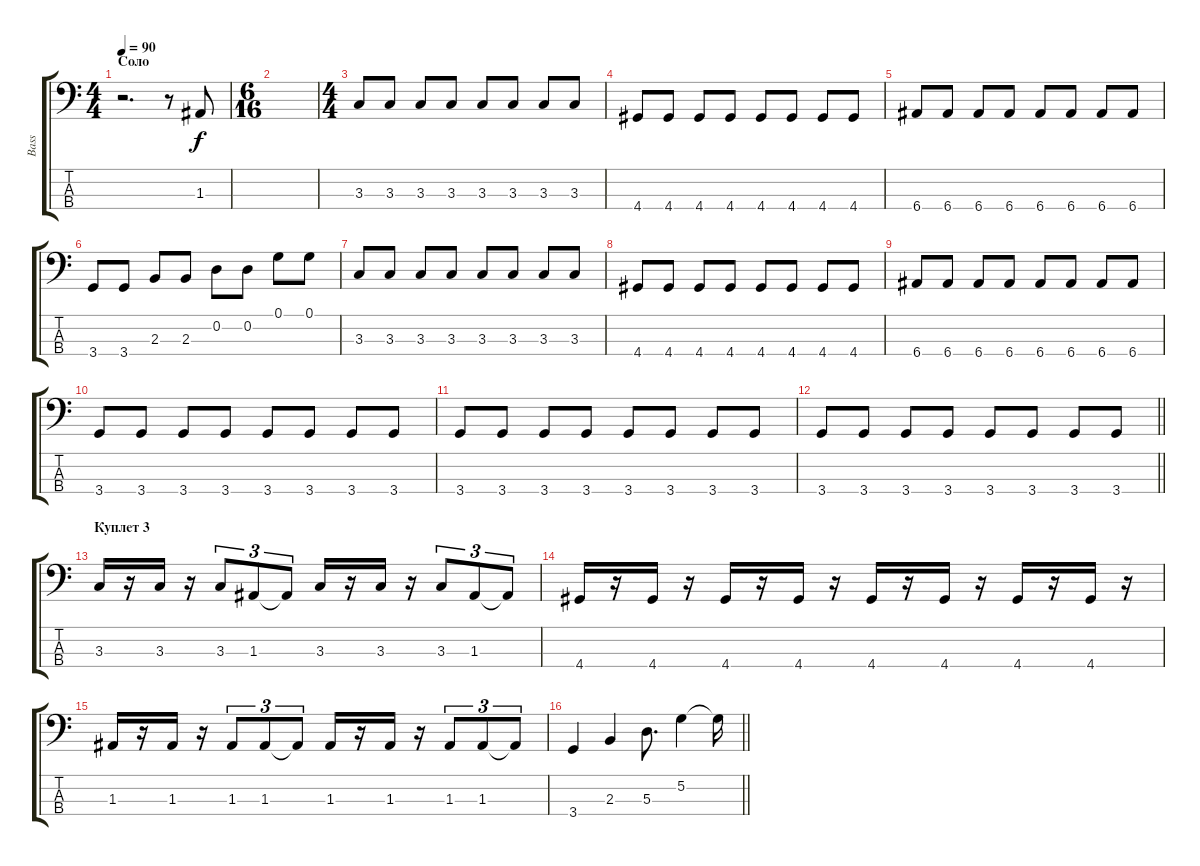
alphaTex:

\track ("Bass" "Bass") {instrument slapbass2}
\staff {score tabs}
\tuning (G2 D2 A1 E1) {hide}
\ts (4 4)
\section ("" "Соло")
\tempo 90
\clef f4
\ks c
r.2{d dy f} r.8 1.3.8 |
\ts (6 16)
|
\ts (4 4)
3.3.8 3.3.8 3.3.8 3.3.8 3.3.8 3.3.8 3.3.8 3.3.8 |
4.4.8 4.4.8 4.4.8 4.4.8 4.4.8 4.4.8 4.4.8 4.4.8 |
6.4.8 6.4.8 6.4.8 6.4.8 6.4.8 6.4.8 6.4.8 6.4.8 |
3.4.8 3.4.8 2.3.8 2.3.8 0.2.8 0.2.8 0.1.8 0.1.8 |
3.3.8 3.3.8 3.3.8 3.3.8 3.3.8 3.3.8 3.3.8 3.3.8 |
4.4.8 4.4.8 4.4.8 4.4.8 4.4.8 4.4.8 4.4.8 4.4.8 |
6.4.8 6.4.8 6.4.8 6.4.8 6.4.8 6.4.8 6.4.8 6.4.8 |
3.4.8 3.4.8 3.4.8 3.4.8 3.4.8 3.4.8 3.4.8 3.4.8 |
3.4.8 3.4.8 3.4.8 3.4.8 3.4.8 3.4.8 3.4.8 3.4.8 |
\barLineRight lightlight
3.4.8 3.4.8 3.4.8 3.4.8 3.4.8 3.4.8 3.4.8 3.4.8 |
\section ("" "Куплет 3")
3.3.16 r.16 3.3.16 r.16 3.3.8{tu (3 2)} 1.3.8{tu (3 2)} 1.3{t}.8{tu (3 2)} 3.3.16 r.16 3.3.16 r.16 3.3.8{tu (3 2)} 1.3.8{tu (3 2)} 1.3{t}.8{tu (3 2)} |
4.4.16 r.16 4.4.16 r.16 4.4.16 r.16 4.4.16 r.16 4.4.16 r.16 4.4.16 r.16 4.4.16 r.16 4.4.16 r.16 |
1.3.16 r.16 1.3.16 r.16 1.3.8{tu (3 2)} 1.3.8{tu (3 2)} 1.3{t}.8{tu (3 2)} 1.3.16 r.16 1.3.16 r.16 1.3.8{tu (3 2)} 1.3.8{tu (3 2)} 1.3{t}.8{tu (3 2)} |
\barLineRight lightlight
3.4.4 2.3.4 5.3.8{d} 5.2.4 5.2{t}.16
